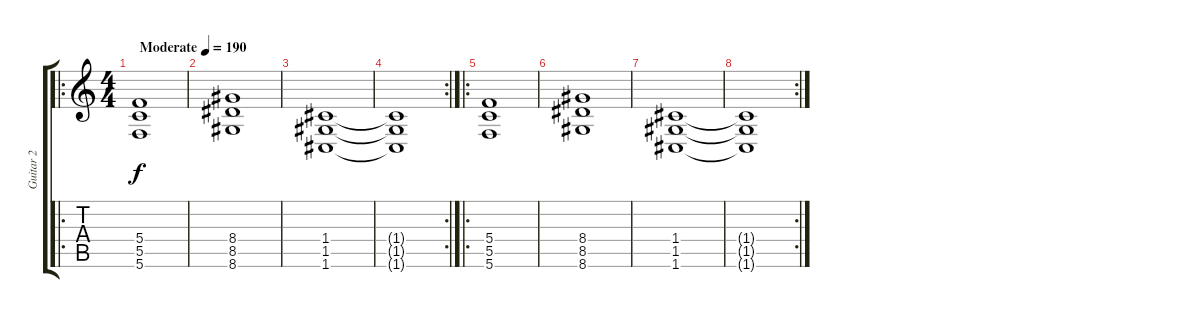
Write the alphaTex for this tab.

\track ("Guitar 2" "Guitar 2") {instrument distortionguitar}
\staff {score tabs}
\tuning (D4 A3 F3 C3 G2 C2) {hide}
\ro
\ts (4 4)
\tempo (190 "Moderate")
\clef g2
\ks c
(5.4 5.5 5.6).1{dy f instrument distortionguitar} |
(8.4 8.5 8.6).1 |
(1.4 1.5 1.6).1 |
\rc 2
(1.4{t} 1.5{t} 1.6{t}).1 |
\ro
(5.4 5.5 5.6).1 |
(8.4 8.5 8.6).1 |
(1.4 1.5 1.6).1 |
\rc 2
(1.4{t} 1.5{t} 1.6{t}).1
